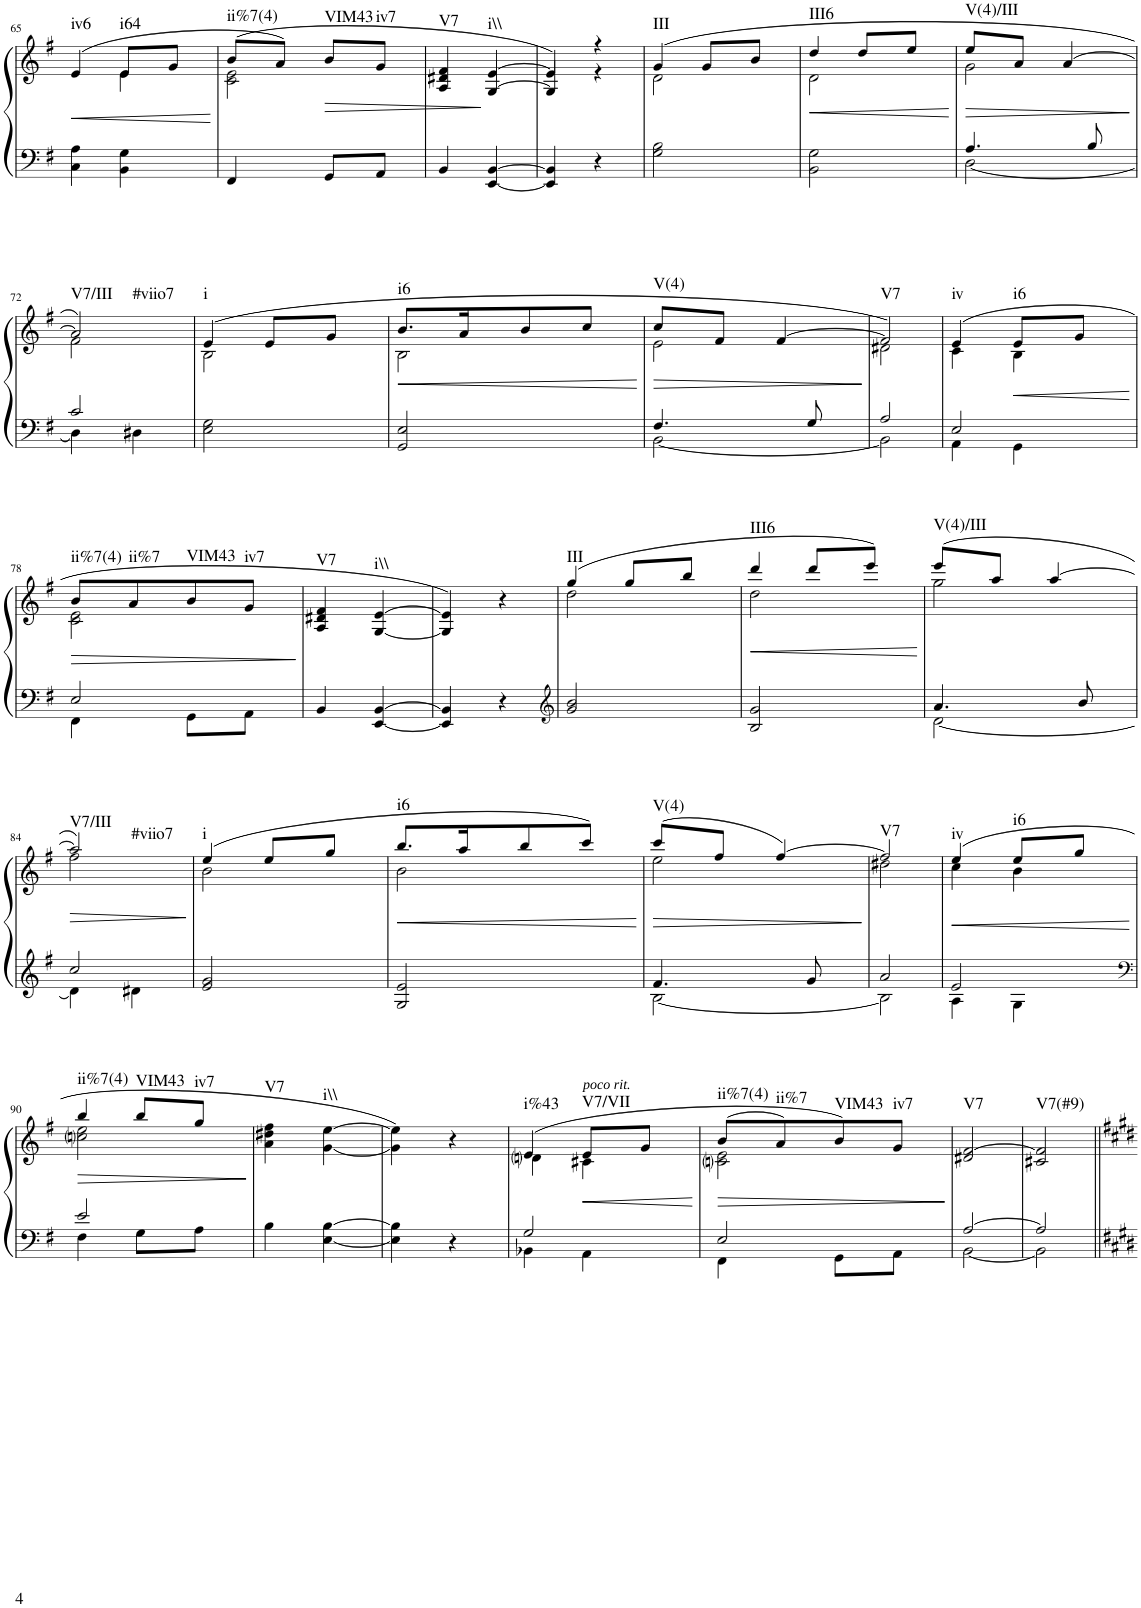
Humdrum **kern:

**kern	**kern	**dynam	**harte
*part1	*part1	*part1	*part1
*staff2	*staff1	*staff1/2	*
*I"Midi_1	*	*	*
!!LO:PB:g=z
*clefF4	*clefG2	*	*
*k[f#]	*k[f#]	*	*
*G:	*G:	*	*
*M2/4	*M2/4	*	*
=65	=65	=65	=65
*^	*	*	*
!	!	!	!LO:HP:b	!LO:H:kt=iv6
*	*	*^	*	*
4C\ 4A\	2ryy	(4e/	4ryy	<	N
!	!	!	!	!	!LO:H:kt=i64
4BB\ 4G\	.	8e/L	4e\	.	N
.	.	8g/J	.	.	.
*v	*v	*	*	*	*
*	*v	*v	*	*
.	.	[	.
=66	=66	=66	=66
*^	*^	*	*
!	!	!	!	!	!LO:H:kt=ii%7(4)
4FF#/	2ryy	(8b/L	2c\ 2e\	.	N
.	.	8a/J)	.	.	.
!	!	!	!	!LO:HP:b	!LO:H:kt=VIM43
8GG/L	.	8b/L	.	>	N
!	!	!	!	!	!LO:H:kt=iv7
8AA/J	.	8g/J	.	.	N
=67	=67	=67	=67	=67	=67
!	!	!	!	!	!LO:H:kt=V7
4BB/	2ryy	4A/ 4d#X/ 4f#/	4ryy	.	N
!	!	!	!	!	!LO:H:kt=i\\
[4EE/ [4BB/	.	[4e/	[4G/	]	N
=68	=68	=68	=68	=68	=68
4EE/] 4BB/]	2ryy	4e/])	4G/]	.	.
4r	.	4r	4r	.	.
=69	=69	=69	=69	=69	=69
!	!	!	!	!	!LO:H:kt=III
2G\ 2B\	2ryy	(4g/	2d\	.	N
.	.	8g/L	.	.	.
.	.	8b/J	.	.	.
=70	=70	=70	=70	=70	=70
!	!	!	!	!LO:HP:b	!LO:H:kt=III6
2BB\ 2G\	2ryy	4dd/	2d\	<	N
.	.	8dd/L	.	.	.
.	.	8ee/J	.	.	.
*v	*v	*	*	*	*
*	*v	*v	*	*
.	.	[	.
=71	=71	=71	=71
*^	*	*	*
!	!	!	!LO:HP:b	!LO:H:kt=V(4)/III
*	*	*^	*	*
4.A/	[2D\	8ee/L	2g\	>	N
.	.	8a/J	.	.	.
.	.	[4a/	.	.	.
8B/	.	.	.	.	.
*v	*v	*	*	*	*
*	*v	*v	*	*
.	.	]	.
!!LO:LB:g=z
=72	=72	=72	=72
*^	*^	*	*
!	!	!	!	!	!LO:H:n=1:kt=V7/III
!	!	!	!	!	!LO:H:n=2:kt=#viio7
2c/	4D\]	2a/])	2f#\	.	N N
.	4D#X\	.	.	.	.
=73	=73	=73	=73	=73	=73
!	!	!	!	!	!LO:H:kt=i
2E\ 2G\	2ryy	(4e/	2B\	.	N
.	.	8e/L	.	.	.
.	.	8g/J	.	.	.
=74	=74	=74	=74	=74	=74
!	!	!	!	!LO:HP:b	!LO:H:kt=i6
2GG/ 2E/	2ryy	8.b/L	2B\	<	N
.	.	16a/K	.	.	.
.	.	8b/	.	.	.
.	.	8cc/J	.	.	.
*v	*v	*	*	*	*
*	*v	*v	*	*
.	.	[	.
=75	=75	=75	=75
*^	*	*	*
!	!	!	!LO:HP:b	!LO:H:kt=V(4)
*	*	*^	*	*
4.F#/	[2BB\	8cc/L	2e\	>	N
.	.	8f#/J	.	.	.
.	.	[4f#/	.	.	.
8G/	.	.	.	.	.
*v	*v	*	*	*	*
*	*v	*v	*	*
.	.	]	.
=76	=76	=76	=76
*^	*^	*	*
!	!	!	!	!	!LO:H:kt=V7
2A/	2BB\]	2f#/])	2d#X\	.	N
=77	=77	=77	=77	=77	=77
!	!	!	!	!	!LO:H:kt=iv
2E/	4AA\	(4e/	4c\	.	N
!	!	!	!	!LO:HP:b	!LO:H:kt=i6
.	4GG\	8e/L	4B\	<	N
.	.	8g/J	.	.	.
*v	*v	*	*	*	*
*	*v	*v	*	*
.	.	[	.
!!LO:LB:g=z
=78	=78	=78	=78
*^	*	*	*
!	!	!	!LO:HP:b	!LO:H:kt=ii%7(4)
*	*	*^	*	*
2E/	4FF#\	8b/L	2c\ 2e\	>	N
!	!	!	!	!	!LO:H:kt=ii%7
.	.	8a/	.	.	N
!	!	!	!	!	!LO:H:kt=VIM43
.	8GG\L	8b/	.	.	N
!	!	!	!	!	!LO:H:kt=iv7
.	8AA\J	8g/J	.	.	N
*v	*v	*	*	*	*
*	*v	*v	*	*
.	.	]	.
=79	=79	=79	=79
*^	*^	*	*
!	!	!	!	!	!LO:H:kt=V7
4BB/	2ryy	4A/ 4d#X/ 4f#/	2ryy	.	N
!	!	!	!	!	!LO:H:kt=i\\
[4EE/ [4BB/	.	[4G/ [4e/	.	.	N
=80	=80	=80	=80	=80	=80
4EE/] 4BB/]	2ryy	4G/] 4e/])	2ryy	.	.
4r	.	4r	.	.	.
=81	=81	=81	=81	=81	=81
*clefG2	*	*	*	*	*
!	!	!	!	!	!LO:H:kt=III
2g/ 2b/	2ryy	(4gg/	2dd\	.	N
.	.	8gg/L	.	.	.
.	.	8bb/J	.	.	.
=82	=82	=82	=82	=82	=82
!	!	!	!	!LO:HP:b	!LO:H:kt=III6
2B/ 2g/	2ryy	4ddd/	2dd\	<	N
.	.	8ddd/L	.	.	.
.	.	8eee/J)	.	.	.
*v	*v	*	*	*	*
*	*v	*v	*	*
.	.	[	.
=83	=83	=83	=83
*^	*^	*	*
!	!	!	!	!	!LO:H:kt=V(4)/III
4.a/	[2d\	(8eee/L	2gg\	.	N
.	.	8aa/J	.	.	.
.	.	[4aa/	.	.	.
8b/	.	.	.	.	.
!!LO:LB:g=z	!!
=84	=84	=84	=84	=84	=84
!	!	!	!	!LO:HP:b	!LO:H:n=1:kt=V7/III
!	!	!	!	!	!LO:H:n=2:kt=#viio7
2cc/	4d\]	2aa/])	2ff#\	>	N N
.	4d#X\	.	.	.	.
*v	*v	*	*	*	*
*	*v	*v	*	*
.	.	]	.
=85	=85	=85	=85
*^	*^	*	*
!	!	!	!	!	!LO:H:kt=i
2e/ 2g/	2ryy	(4ee/	2b\	.	N
.	.	8ee/L	.	.	.
.	.	8gg/J	.	.	.
=86	=86	=86	=86	=86	=86
!	!	!	!	!LO:HP:b	!LO:H:kt=i6
2G/ 2e/	2ryy	8.bb/L	2b\	<	N
.	.	16aa/K	.	.	.
.	.	8bb/	.	.	.
.	.	8ccc/J)	.	.	.
*v	*v	*	*	*	*
*	*v	*v	*	*
.	.	[	.
=87	=87	=87	=87
*^	*	*	*
!	!	!	!LO:HP:b	!LO:H:kt=V(4)
*	*	*^	*	*
4.f#/	[2B\	(8ccc/L	2ee\	>	N
.	.	8ff#/J	.	.	.
.	.	[4ff#/)	.	.	.
8g/	.	.	.	.	.
*v	*v	*	*	*	*
*	*v	*v	*	*
.	.	]	.
=88	=88	=88	=88
*^	*^	*	*
!	!	!	!	!	!LO:H:kt=V7
2a/	2B\]	2ff#/]	2dd#X\	.	N
=89	=89	=89	=89	=89	=89
!	!	!	!	!LO:HP:b	!LO:H:kt=iv
2e/	4A\	(4ee/	4cc\	<	N
!	!	!	!	!	!LO:H:kt=i6
.	4G\	8ee/L	4b\	.	N
.	.	8gg/J	.	.	.
*v	*v	*	*	*	*
*	*v	*v	*	*
.	.	[	.
!!LO:LB:g=z
=90	=90	=90	=90
*clefF4	*	*	*
*^	*	*	*
!	!	!	!LO:HP:b	!LO:H:kt=ii%7(4)
*	*	*^	*	*
2e/	4F#\	4bb/	2ccni\ 2ee\	>	N
!	!	!	!	!	!LO:H:kt=VIM43
.	8G\L	8bb/L	.	.	N
!	!	!	!	!	!LO:H:kt=iv7
.	8A\J	8gg/J	.	.	N
*v	*v	*	*	*	*
*	*v	*v	*	*
.	.	]	.
=91	=91	=91	=91
*^	*^	*	*
!	!	!	!	!	!LO:H:kt=V7
4B\	2ryy	4a\ 4dd#X\ 4ff#\	2ryy	.	N
!	!	!	!	!	!LO:H:kt=i\\
[4E\ [4B\	.	[4g\ [4ee\	.	.	N
=92	=92	=92	=92	=92	=92
4E\] 4B\]	2ryy	4g\] 4ee\])	2ryy	.	.
4r	.	4r	.	.	.
=93	=93	=93	=93	=93	=93
!	!	!	!	!	!LO:H:kt=i%43
2G/	4BB-X\	(4e/	4dni\	.	N
!	!	!LO:TX:a:i:t=poco rit.	!	!	!
!	!	!	!	!LO:HP:b	!LO:H:kt=V7/VII
.	4AA\	8e/L	4c#X\	<	N
.	.	8g/J	.	.	.
*v	*v	*	*	*	*
*	*v	*v	*	*
.	.	[	.
=94	=94	=94	=94
*^	*	*	*
!	!	!	!LO:HP:b	!LO:H:kt=ii%7(4)
*	*	*^	*	*
2E/	4FF#\	(8b/L	2cni\ 2e\	>	N
!	!	!	!	!	!LO:H:kt=ii%7
.	.	8a/)	.	.	N
!	!	!	!	!	!LO:H:kt=VIM43
.	8GG\L	8b/)	.	.	N
!	!	!	!	!	!LO:H:kt=iv7
.	8AA\J	8g/J	.	.	N
*v	*v	*	*	*	*
*	*v	*v	*	*
.	.	]	.
=95	=95	=95	=95
*^	*^	*	*
!	!	!	!	!	!LO:H:kt=V7
[2A/	[2BB\	2d#X/ [2f#/	2ryy	.	N
=96	=96	=96	=96	=96	=96
!	!	!	!	!	!LO:H:kt=V7(#9)
2A/]	2BB\]	2c#X/ 2f#/]	2ryy	.	N
*v	*v	*	*	*	*
*	*v	*v	*	*
=||	=||	=||	=||
*-	*-	*-	*-
